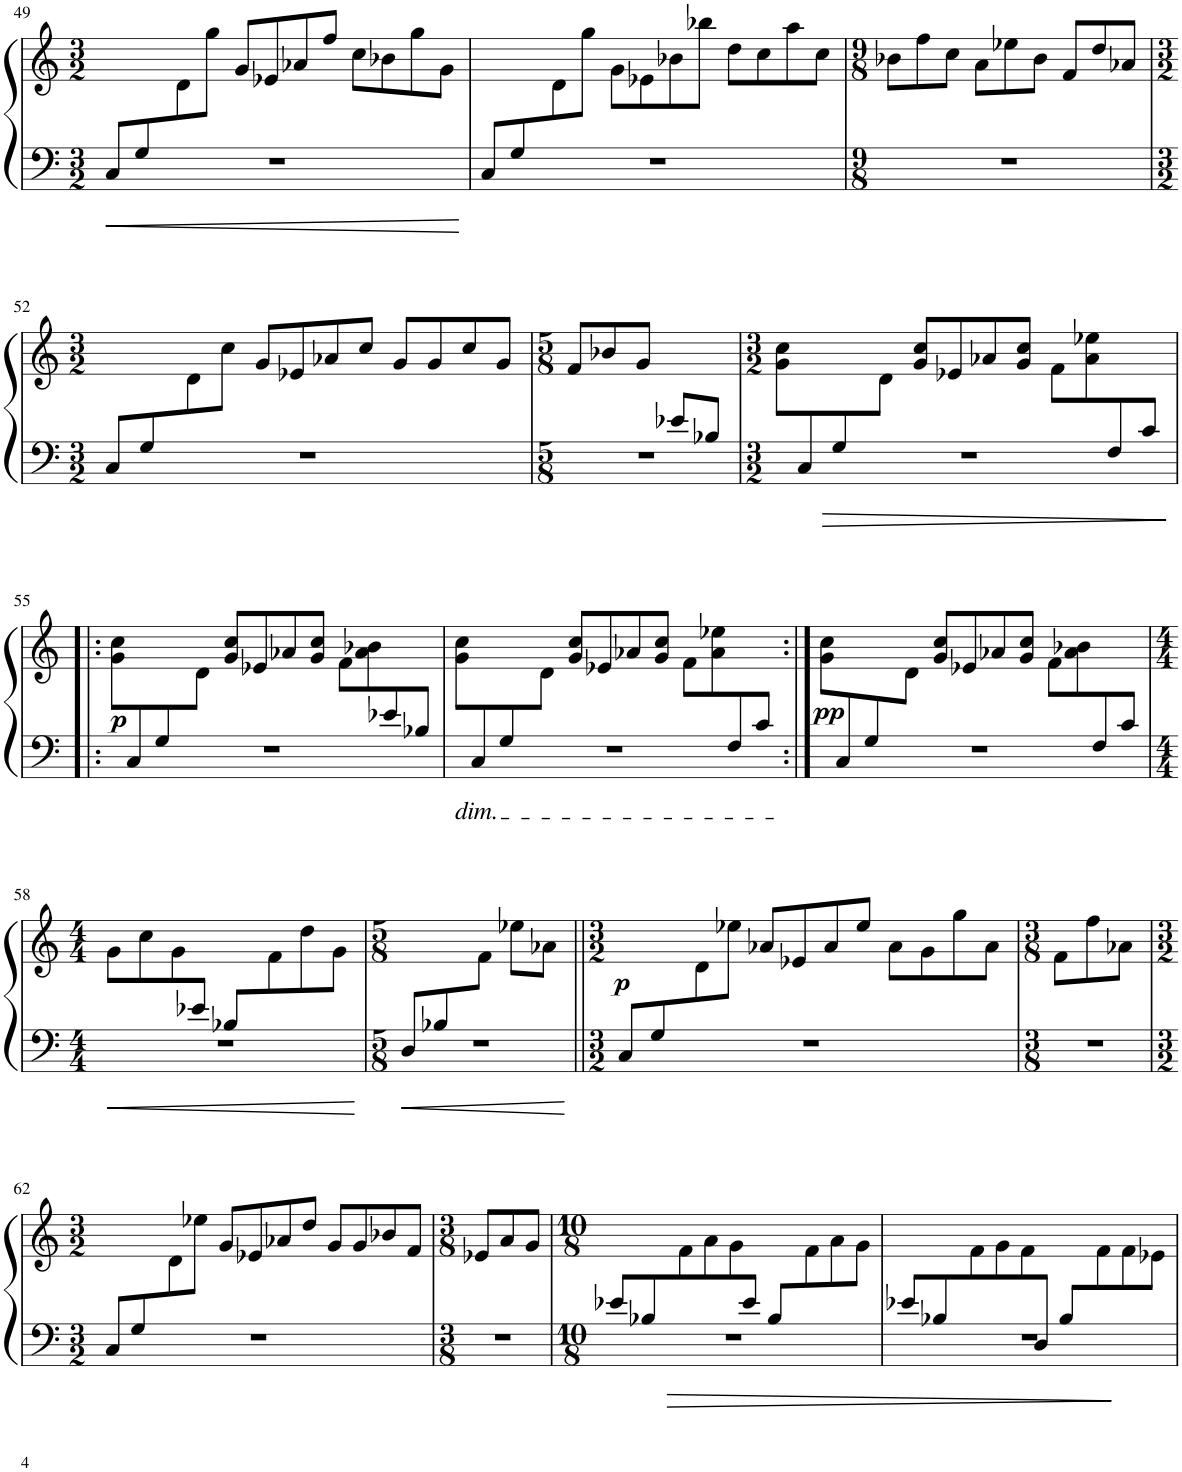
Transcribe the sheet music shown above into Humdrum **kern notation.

**kern	**kern	**dynam
*part1	*part1	*part1
*staff2	*staff1	*staff1/2
*I"Piano	*	*
*I'Pno.	*	*
!!LO:PB:g=z
*clefF4	*clefG2	*
*k[]	*k[]	*
*M3/2	*M3/2	*
=49	=49	=49
*^	*	*
8C/L	1.r	4ryy	.
8G/	.	.	.
1ryy	.	8d\	.
.	.	8gg\J	.
.	.	8g/L	.
.	.	8e-X/	.
.	.	8a-X/	.
.	.	8ff/J	.
.	.	8cc\L	.
.	.	8b-X\	.
4ryy	.	8gg\	.
.	.	8g\J	.
=50	=50	=50	=50
8C/L	1.r	4ryy	.
8G/	.	.	.
1ryy	.	8d\	.
.	.	8gg\J	.
.	.	8g\L	.
.	.	8e-X\	.
.	.	8b-X\	.
.	.	8bb-X\J	.
.	.	8dd\L	.
.	.	8cc\	.
4ryy	.	8aa\	.
.	.	8cc\J	.
*v	*v	*	*
=51	=51	=51
*M9/8	*M9/8	*
8%9r	8b-X\L	.
.	8ff\	.
.	8cc\J	.
.	8a\L	.
.	8ee-X\	.
.	8b-\J	.
.	8f/L	.
.	8dd/	.
.	8a-X/J	.
!!LO:LB:g=z
=52	=52	=52
*M3/2	*M3/2	*
*^	*	*
8C/L	1.r	4ryy	.
8G/	.	.	.
1ryy	.	8d\	.
.	.	8cc\J	.
.	.	8g/L	.
.	.	8e-X/	.
.	.	8a-X/	.
.	.	8cc/J	.
.	.	8g/L	.
.	.	8g/	.
4ryy	.	8cc/	.
.	.	8g/J	.
=53	=53	=53	=53
*M5/8	*	*M5/8	*
4.ryy	8%5r	8f/L	.
.	.	8b-X/	.
.	.	8g/J	.
8e-X/L	.	4ryy	.
8B-X/J	.	.	.
=54	=54	=54	=54
*M3/2	*	*M3/2	*
8ryy	1.r	8g\ 8cc\L	.
8C/	.	4ryy	.
8G/	.	.	.
2..ryy	.	8d\J	.
.	.	8g/ 8cc/L	.
.	.	8e-X/	.
.	.	8a-X/	.
.	.	8g/ 8cc/J	.
.	.	8f\L	.
.	.	8a-\ 8ee-X\	.
8F/	.	4ryy	.
8c/J	.	.	.
!!LO:LB:g=z
=55!|:	=55!|:	=55!|:	=55!|:
!	!	!	!LO:DY:a=2
8ryy	1.r	8g\ 8cc\L	p
8C/	.	4ryy	.
8G/	.	.	.
2..ryy	.	8d\J	.
.	.	8g/ 8cc/L	.
.	.	8e-X/	.
.	.	8a-X/	.
.	.	8g/ 8cc/J	.
.	.	8f\L	.
.	.	8a-\ 8b-X\	.
8e-X/	.	4ryy	.
8B-X/J	.	.	.
=56	=56	=56	=56
!LO:TX:b:i:t=dim.	!	!	!
8ryy	1.r	8g\ 8cc\L	.
8C/	.	4ryy	.
8G/	.	.	.
2..ryy	.	8d\J	.
.	.	8g/ 8cc/L	.
.	.	8e-X/	.
.	.	8a-X/	.
.	.	8g/ 8cc/J	.
.	.	8f\L	.
.	.	8a-\ 8ee-X\	.
8F/	.	4ryy	.
8c/J	.	.	.
=57:|!	=57:|!	=57:|!	=57:|!
!	!	!	!LO:DY:b
8ryy	1.r	8g\ 8cc\L	pp
8C/	.	4ryy	.
8G/	.	.	.
2..ryy	.	8d\J	.
.	.	8g/ 8cc/L	.
.	.	8e-X/	.
.	.	8a-X/	.
.	.	8g/ 8cc/J	.
.	.	8f\L	.
.	.	8a-\ 8b-X\	.
8F/	.	4ryy	.
8c/J	.	.	.
!!LO:LB:g=z
=58	=58	=58	=58
*M4/4	*	*M4/4	*
4.ryy	1r	8g\L	.
.	.	8cc\	.
.	.	8g\	.
8e-X/J	.	4ryy	.
8B-X/L	.	.	.
4.ryy	.	8f\	.
.	.	8dd\	.
.	.	8g\J	.
=59	=59	=59	=59
*M5/8	*	*M5/8	*
8D/L	8%5r	4ryy	.
8B-X/	.	.	.
4.ryy	.	8f\J	.
.	.	8ee-X\L	.
.	.	8a-X\J	.
=60||	=60||	=60||	=60||
*M3/2	*	*M3/2	*
!	!	!	!LO:DY:b
8C/L	1.r	4ryy	p
8G/	.	.	.
1ryy	.	8d\	.
.	.	8ee-X\J	.
.	.	8a-X/L	.
.	.	8e-X/	.
.	.	8a-/	.
.	.	8ee-/J	.
.	.	8a-\L	.
.	.	8g\	.
4ryy	.	8gg\	.
.	.	8a-\J	.
*v	*v	*	*
=61	=61	=61
*M3/8	*M3/8	*
4.r	8f\L	.
.	8ff\	.
.	8a-X\J	.
!!LO:LB:g=z
=62	=62	=62
*M3/2	*M3/2	*
*^	*	*
8C/L	1.r	4ryy	.
8G/	.	.	.
1ryy	.	8d\	.
.	.	8ee-X\J	.
.	.	8g/L	.
.	.	8e-X/	.
.	.	8a-X/	.
.	.	8dd/J	.
.	.	8g/L	.
.	.	8g/	.
4ryy	.	8b-X/	.
.	.	8f/J	.
*v	*v	*	*
=63	=63	=63
*M3/8	*M3/8	*
4.r	8e-X/L	.
.	8a/	.
.	8g/J	.
=64	=64	=64
*M10/8	*M10/8	*
*^	*	*
8e-X/L	4%5r	4ryy	.
8B-X/	.	.	.
4.ryy	.	8f\	.
.	.	8a\	.
.	.	8g\	.
8e-/J	.	4ryy	.
8B-/L	.	.	.
4.ryy	.	8f\	.
.	.	8a\	.
.	.	8g\J	.
=65	=65	=65	=65
8e-X/L	4%5r	4ryy	.
8B-X/	.	.	.
4.ryy	.	8f\	.
.	.	8g\	.
.	.	8f\	.
8D/J	.	4ryy	.
8B-/L	.	.	.
4.ryy	.	8f\	.
.	.	8f\	.
.	.	8e-X\J	.
*v	*v	*	*
=	=	=
*-	*-	*-
